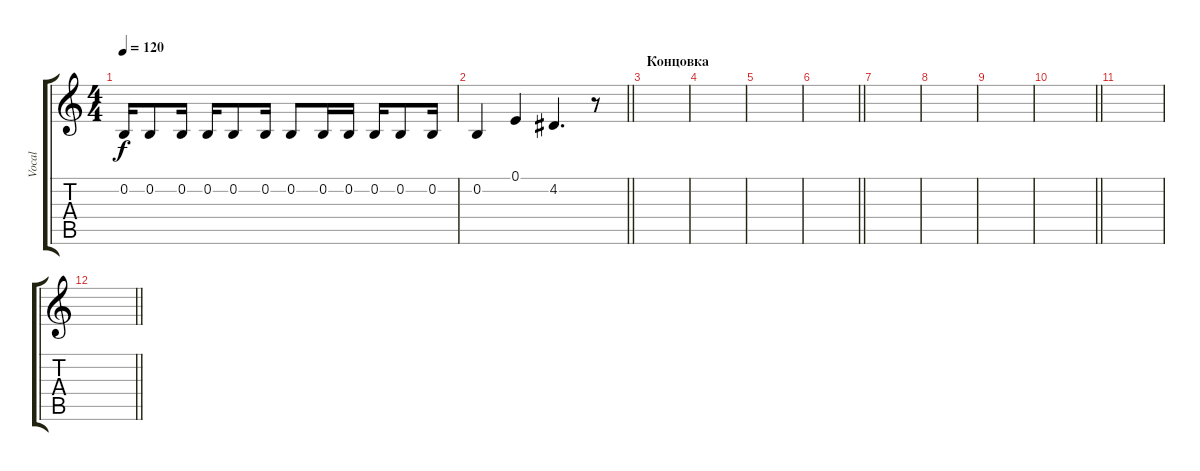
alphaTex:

\track ("Vocal" "Vocal") {instrument lead8bassandlead}
\staff {score tabs}
\tuning (E4 B3 G3 D3 A2 E2) {hide}
\ts (4 4)
\tempo 120
\clef g2
\ks c
0.2.16{dy f} 0.2.8 0.2.16 0.2.16 0.2.8 0.2.16 0.2.8 0.2.16 0.2.16 0.2.16 0.2.8 0.2.16 |
\barLineRight lightlight
0.2.4 0.1.4 4.2.4{d} r.8 |
\section ("" "Концовка")
|
|
|
\barLineRight lightlight
|
|
|
|
\barLineRight lightlight
|
|
\barLineRight lightlight
